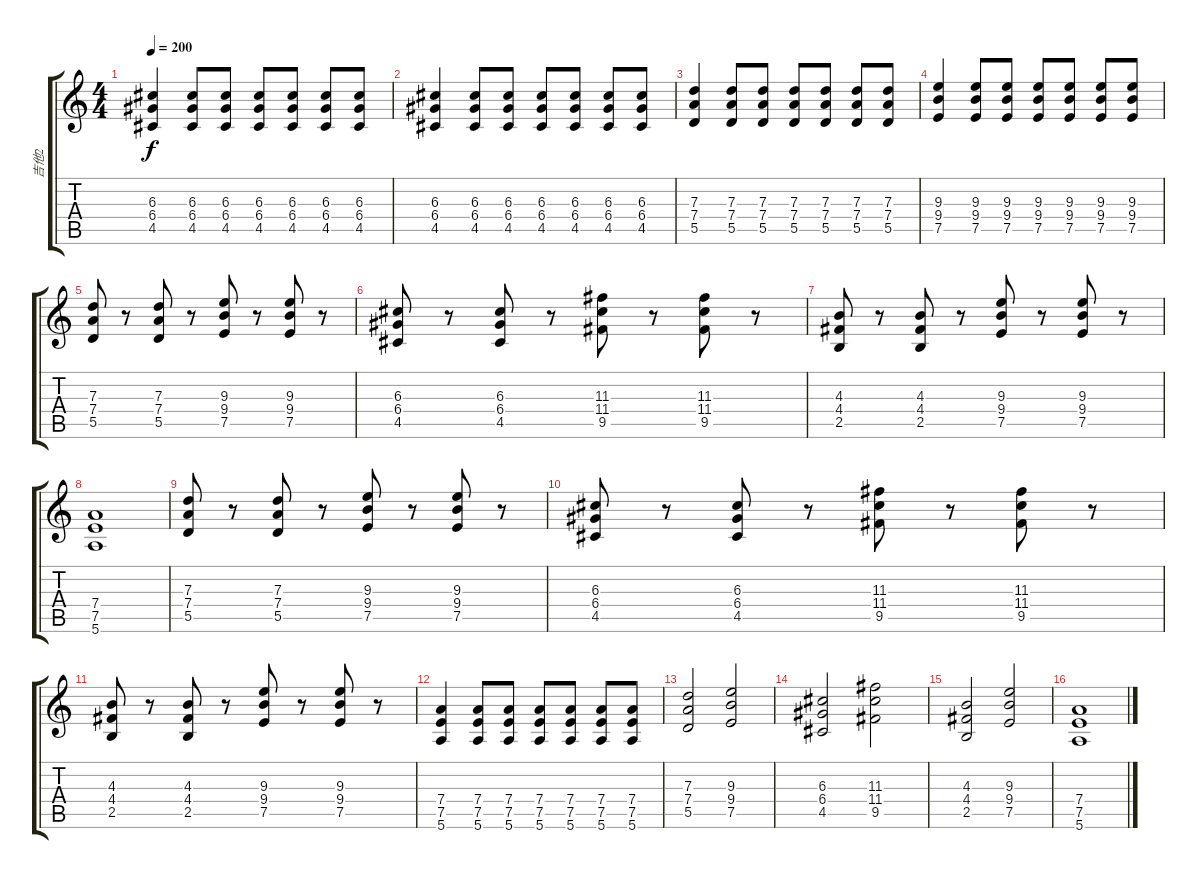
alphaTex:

\track ("吉他2" "吉他2") {instrument overdrivenguitar}
\staff {score tabs}
\tuning (E4 B3 G3 D3 A2 E2) {hide}
\ts (4 4)
\tempo 200
\clef g2
\ks c
(6.3 6.4 4.5).4{dy f} (6.3 6.4 4.5).8 (6.3 6.4 4.5).8 (6.3 6.4 4.5).8 (6.3 6.4 4.5).8 (6.3 6.4 4.5).8 (6.3 6.4 4.5).8 |
(6.3 6.4 4.5).4 (6.3 6.4 4.5).8 (6.3 6.4 4.5).8 (6.3 6.4 4.5).8 (6.3 6.4 4.5).8 (6.3 6.4 4.5).8 (6.3 6.4 4.5).8 |
(7.3 7.4 5.5).4 (7.3 7.4 5.5).8 (7.3 7.4 5.5).8 (7.3 7.4 5.5).8 (7.3 7.4 5.5).8 (7.3 7.4 5.5).8 (7.3 7.4 5.5).8 |
(9.3 9.4 7.5).4 (9.3 9.4 7.5).8 (9.3 9.4 7.5).8 (9.3 9.4 7.5).8 (9.3 9.4 7.5).8 (9.3 9.4 7.5).8 (9.3 9.4 7.5).8 |
(7.3 7.4 5.5).8 r.8 (7.3 7.4 5.5).8 r.8 (9.3 9.4 7.5).8 r.8 (9.3 9.4 7.5).8 r.8 |
(6.3 6.4 4.5).8 r.8 (6.3 6.4 4.5).8 r.8 (11.3 11.4 9.5).8 r.8 (11.3 11.4 9.5).8 r.8 |
(4.3 4.4 2.5).8 r.8 (4.3 4.4 2.5).8 r.8 (9.3 9.4 7.5).8 r.8 (9.3 9.4 7.5).8 r.8 |
(7.4 7.5 5.6).1 |
(7.3 7.4 5.5).8 r.8 (7.3 7.4 5.5).8 r.8 (9.3 9.4 7.5).8 r.8 (9.3 9.4 7.5).8 r.8 |
(6.3 6.4 4.5).8 r.8 (6.3 6.4 4.5).8 r.8 (11.3 11.4 9.5).8 r.8 (11.3 11.4 9.5).8 r.8 |
(4.3 4.4 2.5).8 r.8 (4.3 4.4 2.5).8 r.8 (9.3 9.4 7.5).8 r.8 (9.3 9.4 7.5).8 r.8 |
(7.4 7.5 5.6).4 (7.4 7.5 5.6).8 (7.4 7.5 5.6).8 (7.4 7.5 5.6).8 (7.4 7.5 5.6).8 (7.4 7.5 5.6).8 (7.4 7.5 5.6).8 |
(7.3 7.4 5.5).2 (9.3 9.4 7.5).2 |
(6.3 6.4 4.5).2 (11.3 11.4 9.5).2 |
(4.3 4.4 2.5).2 (9.3 9.4 7.5).2 |
(7.4 7.5 5.6).1
